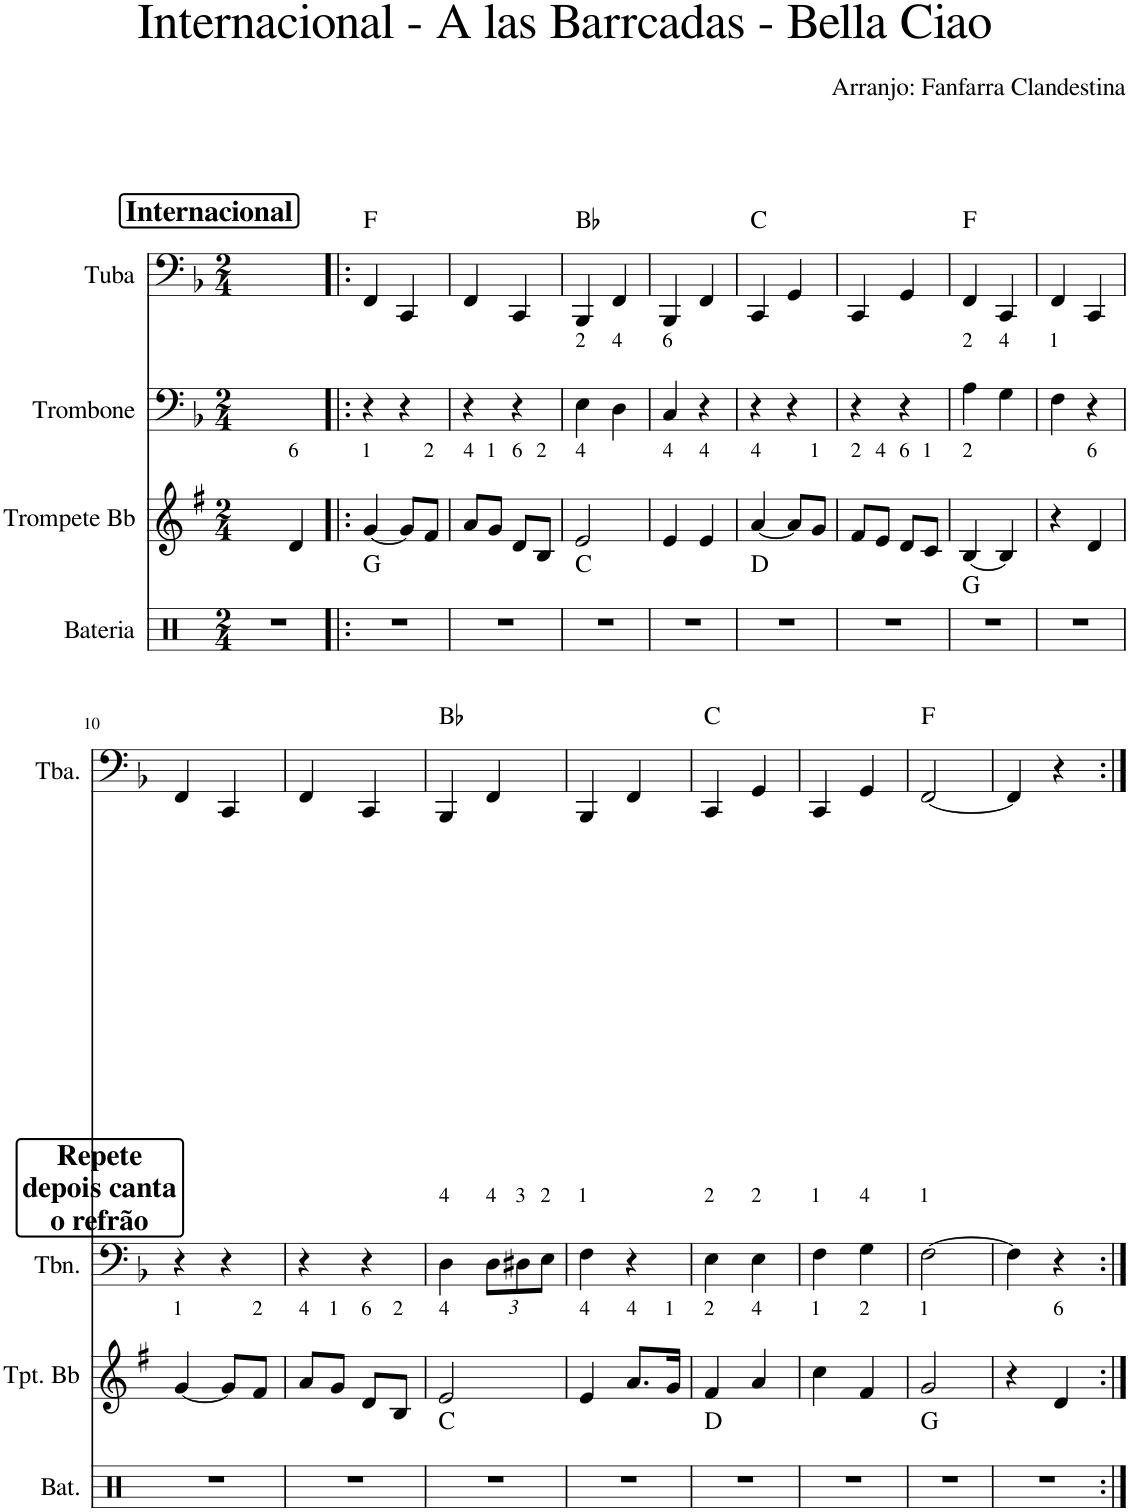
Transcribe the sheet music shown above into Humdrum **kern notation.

**kern	**kern	**harte	**kern	**kern	**harte
*part4	*part3	*part3	*part2	*part1	*part1
*staff4	*staff3	*	*staff2	*staff1	*
*I"Bateria	*I"Trompete Bb	*	*I"Trombone	*I"Tuba	*
*I'Bat.	*I'Tpt. Bb	*	*I'Tbn.	*I'Tba.	*
*clefX	*clefG2	*	*clefF4	*clefF4	*
*	*Trd1c2	*	*	*	*
*k[]	*k[f#]	*	*k[b-]	*k[b-]	*
*M2/4	*M2/4	*	*M2/4	*M2/4	*
!!LO:REH:place=s1:a:B:cj:fs=14:t=Internacional
=1	=1	=1	=1	=1	=1
2r	4ryy	.	2ryy	2ryy	.
!	!LO:TX:a:t=6	!	!	!	!
.	4d/	.	.	.	.
=2!|:	=2!|:	=2!|:	=2!|:	=2!|:	=2!|:
!	!LO:TX:a:t=1	!	!	!	!
2r	[4g/	G:maj	4r	4FF/	F:maj
.	8g/L]	.	4r	4CC/	.
!	!LO:TX:a:t=2	!	!	!	!
.	8f#/J	.	.	.	.
=3	=3	=3	=3	=3	=3
!	!LO:TX:a:t=4	!	!	!	!
2r	8a/L	.	4r	4FF/	.
!	!LO:TX:a:t=1	!	!	!	!
.	8g/J	.	.	.	.
!	!LO:TX:a:t=6	!	!	!	!
.	8d/L	.	4r	4CC/	.
!	!LO:TX:a:t=2	!	!	!	!
.	8B/J	.	.	.	.
=4	=4	=4	=4	=4	=4
!	!	!	!LO:TX:a:t=2	!	!
!	!LO:TX:a:t=4	!	!	!	!
2r	2e/	C:maj	4E\	4BBB-/	Bb:maj
!	!	!	!LO:TX:a:t=4	!	!
.	.	.	4D\	4FF/	.
=5	=5	=5	=5	=5	=5
!	!	!	!LO:TX:a:t=6	!	!
!	!LO:TX:a:t=4	!	!	!	!
2r	4e/	.	4C/	4BBB-/	.
!	!LO:TX:a:t=4	!	!	!	!
.	4e/	.	4r	4FF/	.
=6	=6	=6	=6	=6	=6
!	!LO:TX:a:t=4	!	!	!	!
2r	[4a/	D:maj	4r	4CC/	C:maj
.	8a/L]	.	4r	4GG/	.
!	!LO:TX:a:t=1	!	!	!	!
.	8g/J	.	.	.	.
=7	=7	=7	=7	=7	=7
!	!LO:TX:a:t=2	!	!	!	!
2r	8f#/L	.	4r	4CC/	.
!	!LO:TX:a:t=4	!	!	!	!
.	8e/J	.	.	.	.
!	!LO:TX:a:t=6	!	!	!	!
.	8d/L	.	4r	4GG/	.
!	!LO:TX:a:t=1	!	!	!	!
.	8c/J	.	.	.	.
=8	=8	=8	=8	=8	=8
!	!	!	!LO:TX:a:t=2	!	!
!	!LO:TX:a:t=2	!	!	!	!
2r	[4B/	G:maj	4A\	4FF/	F:maj
!	!	!	!LO:TX:a:t=4	!	!
.	4B/]	.	4G\	4CC/	.
=9	=9	=9	=9	=9	=9
!	!	!	!LO:TX:a:t=1	!	!
2r	4r	.	4F\	4FF/	.
!	!LO:TX:a:t=6	!	!	!	!
.	4d/	.	4r	4CC/	.
!!LO:LB:g=z
=10	=10	=10	=10	=10	=10
!	!LO:TX:a:t=1	!	!	!	!
2r	[4g/	.	4r	4FF/	.
.	8g/L]	.	4r	4CC/	.
!	!LO:TX:a:t=2	!	!	!	!
.	8f#/J	.	.	.	.
=11	=11	=11	=11	=11	=11
!	!LO:TX:a:t=4	!	!	!	!
2r	8a/L	.	4r	4FF/	.
!	!LO:TX:a:t=1	!	!	!	!
.	8g/J	.	.	.	.
!	!LO:TX:a:t=6	!	!	!	!
.	8d/L	.	4r	4CC/	.
!	!LO:TX:a:t=2	!	!	!	!
.	8B/J	.	.	.	.
=12	=12	=12	=12	=12	=12
!	!	!	!LO:TX:a:t=4	!	!
!	!LO:TX:a:t=4	!	!	!	!
2r	2e/	C:maj	4D\	4BBB-/	Bb:maj
*	*	*	*Xbrackettup	*	*
!	!	!	!LO:TX:a:t=4	!	!
.	.	.	12D\L	4FF/	.
!	!	!	!LO:TX:a:t=3	!	!
.	.	.	12D#X\	.	.
!	!	!	!LO:TX:a:t=2	!	!
.	.	.	12E\J	.	.
=13	=13	=13	=13	=13	=13
!	!	!	!LO:TX:a:t=1	!	!
!	!LO:TX:a:t=4	!	!	!	!
2r	4e/	.	4F\	4BBB-/	.
!	!LO:TX:a:t=4	!	!	!	!
.	8.a/L	.	4r	4FF/	.
!	!LO:TX:a:t=1	!	!	!	!
.	16g/Jk	.	.	.	.
=14	=14	=14	=14	=14	=14
!	!	!	!LO:TX:a:t=2	!	!
!	!LO:TX:a:t=2	!	!	!	!
2r	4f#/	D:maj	4E\	4CC/	C:maj
!	!	!	!LO:TX:a:t=2	!	!
!	!LO:TX:a:t=4	!	!	!	!
.	4a/	.	4E\	4GG/	.
=15	=15	=15	=15	=15	=15
!	!	!	!LO:TX:a:t=1	!	!
!	!LO:TX:a:t=1	!	!	!	!
2r	4cc\	.	4F\	4CC/	.
!	!	!	!LO:TX:a:t=4	!	!
!	!LO:TX:a:t=2	!	!	!	!
.	4f#/	.	4G\	4GG/	.
=16	=16	=16	=16	=16	=16
!	!	!	!LO:TX:a:t=1	!	!
!	!LO:TX:a:t=1	!	!	!	!
2r	2g/	G:maj	[2F\	[2FF/	F:maj
!!LO:REH:place=s1:b:t=o refrão:qo=1
!!LO:REH:place=s1:b:t=depois canta:qo=1
!!LO:REH:place=s1:b:B:cj:fs=14:t=Repete:qo=1
=17	=17	=17	=17	=17	=17
2r	4r	.	4F\]	4FF/]	.
!	!LO:TX:a:t=6	!	!	!	!
.	4d/	.	4r	4r	.
=:|!	=:|!	=:|!	=:|!	=:|!	=:|!
*-	*-	*-	*-	*-	*-
